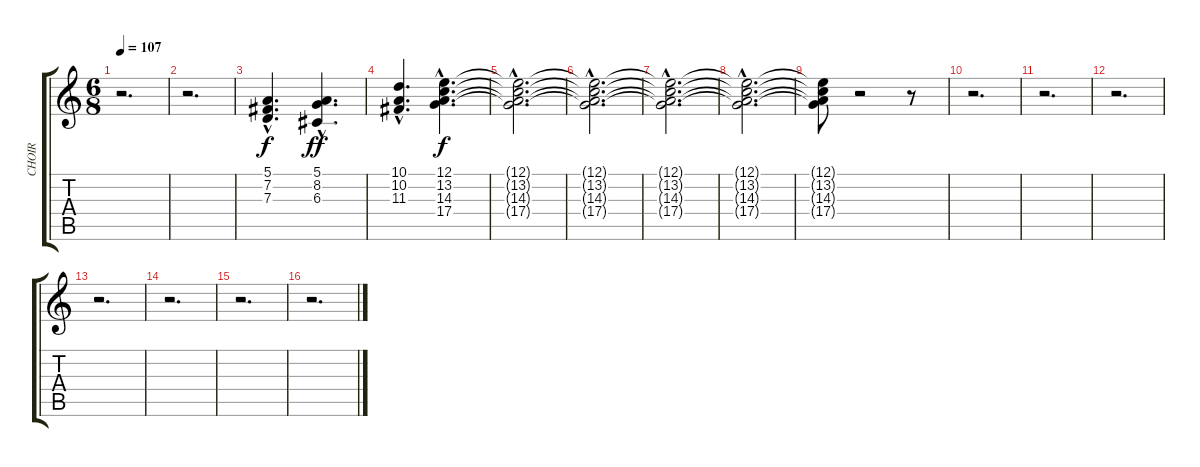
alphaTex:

\track ("CHOIR" "CHOIR") {instrument choiraahs}
\staff {score tabs}
\tuning (E4 B3 G3 D3 A2 E2) {hide}
\ts (6 8)
\tempo 107
\clef g2
\ks c
r.2{d dy f} |
r.2{d} |
(5.1{hac} 7.2{hac} 7.3{hac}).4{d} (5.1{hac} 8.2{hac} 6.3{hac}).4{d dy ff} |
(10.1{hac} 10.2{hac} 11.3{hac}).4{d} (12.1{hac} 13.2{hac} 14.3{hac} 17.4{hac}).4{d dy f} |
(12.1{hac t} 13.2{hac t} 14.3{hac t} 17.4{hac t}).2{d} |
(12.1{hac t} 13.2{hac t} 14.3{hac t} 17.4{hac t}).2{d} |
(12.1{hac t} 13.2{hac t} 14.3{hac t} 17.4{hac t}).2{d} |
(12.1{hac t} 13.2{hac t} 14.3{hac t} 17.4{hac t}).2{d} |
(12.1{t} 13.2{t} 14.3{t} 17.4{t}).8 r.2 r.8 |
r.2{d} |
r.2{d} |
r.2{d} |
r.2{d} |
r.2{d} |
r.2{d} |
r.2{d}
